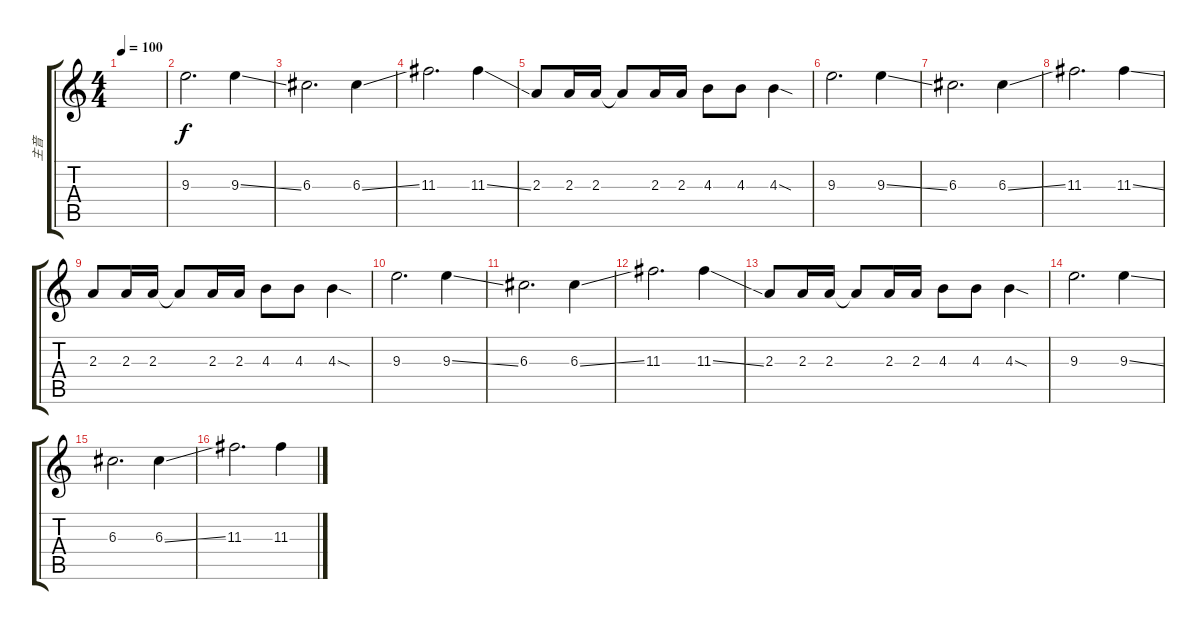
\track ("主音" "主音") {instrument distortionguitar}
\staff {score tabs}
\tuning (E4 B3 G3 D3 A2 E2) {hide}
\ts (4 4)
\tempo 100
\clef g2
\ks c
|
9.3.2{d} 9.3{ss}.4 |
6.3.2{d} 6.3{ss}.4 |
11.3.2{d} 11.3{ss}.4 |
2.3.8 2.3.16 2.3.16 2.3{t}.8 2.3.16 2.3.16 4.3.8 4.3.8 4.3{sod}.4 |
9.3.2{d} 9.3{ss}.4 |
6.3.2{d} 6.3{ss}.4 |
11.3.2{d} 11.3{ss}.4 |
2.3.8 2.3.16 2.3.16 2.3{t}.8 2.3.16 2.3.16 4.3.8 4.3.8 4.3{sod}.4 |
9.3.2{d} 9.3{ss}.4 |
6.3.2{d} 6.3{ss}.4 |
11.3.2{d} 11.3{ss}.4 |
2.3.8 2.3.16 2.3.16 2.3{t}.8 2.3.16 2.3.16 4.3.8 4.3.8 4.3{sod}.4 |
9.3.2{d} 9.3{ss}.4 |
6.3.2{d} 6.3{ss}.4 |
11.3.2{d} 11.3{ss}.4
